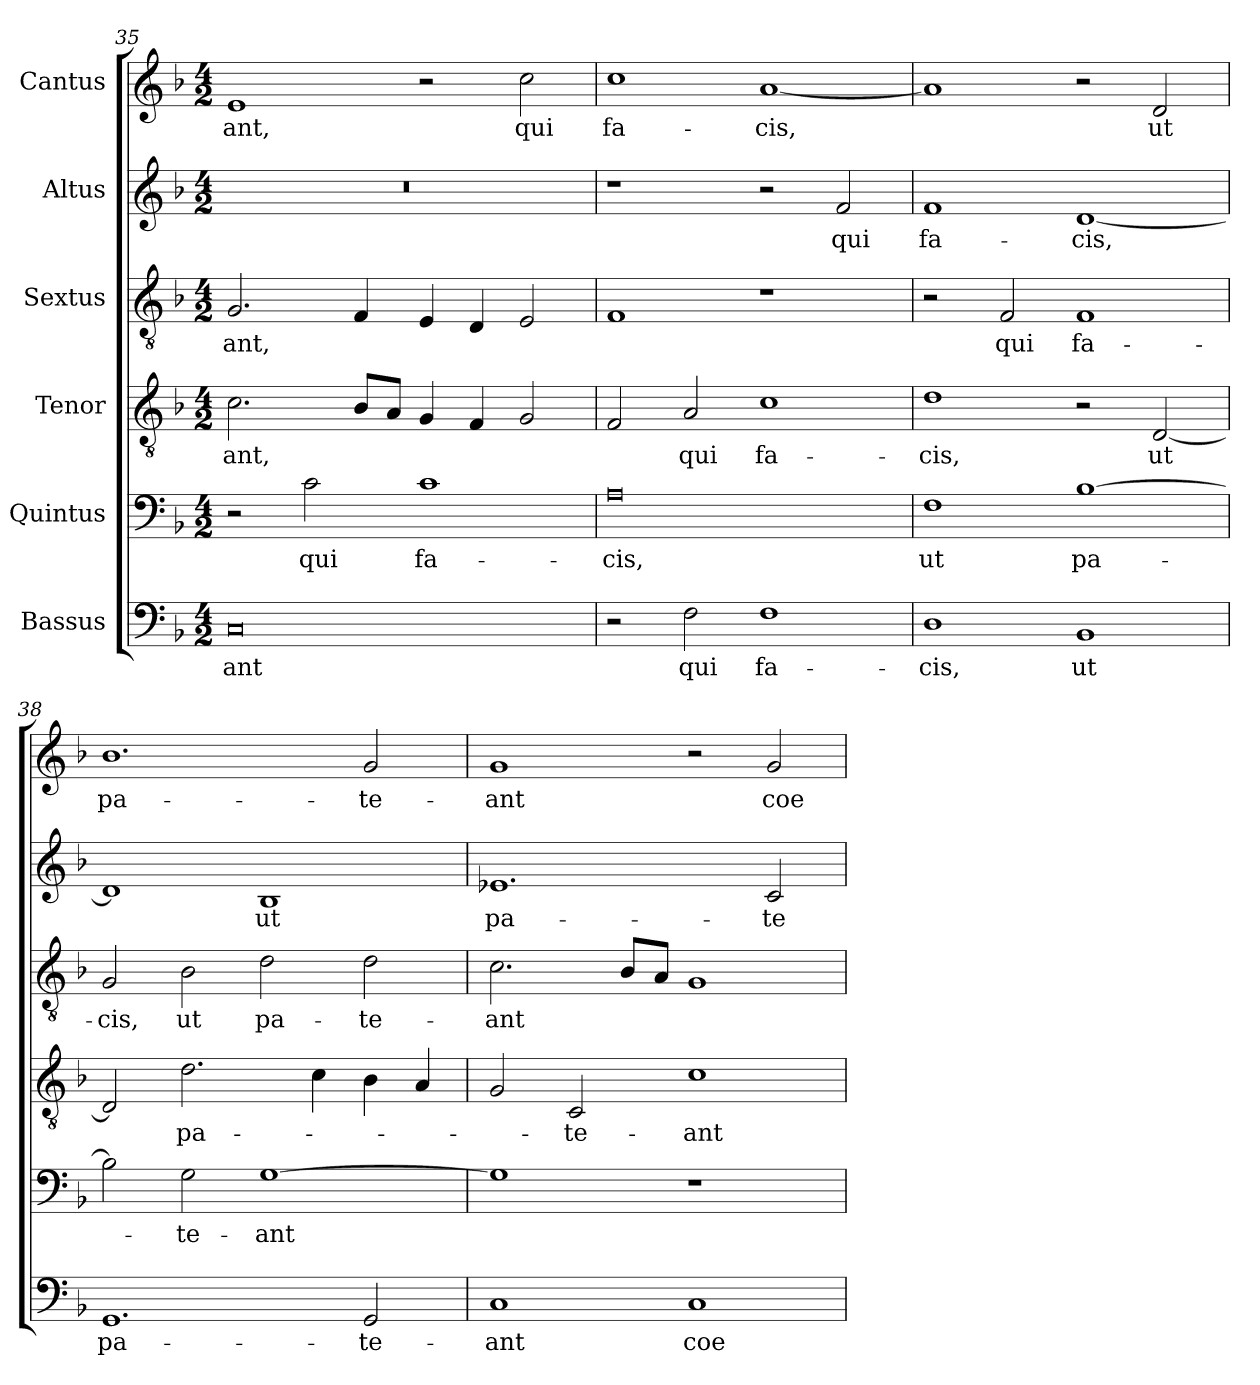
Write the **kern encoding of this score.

**kern	**text	**kern	**text	**kern	**text	**kern	**text	**kern	**text	**kern	**text
*part6	*part6	*part5	*part5	*part4	*part4	*part3	*part3	*part2	*part2	*part1	*part1
*staff6	*staff6	*staff5	*staff5	*staff4	*staff4	*staff3	*staff3	*staff2	*staff2	*staff1	*staff1
*I"Bassus	*	*I"Quintus	*	*I"Tenor	*	*I"Sextus	*	*I"Altus	*	*I"Cantus	*
*clefF4	*	*clefF4	*	*clefGv2	*	*clefGv2	*	*clefG2	*	*clefG2	*
*k[b-]	*	*k[b-]	*	*k[b-]	*	*k[b-]	*	*k[b-]	*	*k[b-]	*
*F:	*	*F:	*	*F:	*	*F:	*	*F:	*	*F:	*
*M4/2	*	*M4/2	*	*M4/2	*	*M4/2	*	*M4/2	*	*M4/2	*
=35	=35	=35	=35	=35	=35	=35	=35	=35	=35	=35	=35
!	!LO:LY:b	!	!	!	!LO:LY:b	!	!LO:LY:b	!	!	!	!LO:LY:b
0C	-ant	2r	.	2.c\	-ant,	2.G/	-ant,	0r	.	1e	-ant,
!	!	!	!LO:LY:b	!	!	!	!	!	!	!	!
.	.	2c\	qui	.	.	.	.	.	.	.	.
.	.	.	.	8B-/L	.	4F/	.	.	.	.	.
.	.	.	.	8A/J	.	.	.	.	.	.	.
!	!	!	!LO:LY:b	!	!	!	!	!	!	!	!
.	.	1c	fa-	4G/	.	4E/	.	.	.	2r	.
.	.	.	.	4F/	.	4D/	.	.	.	.	.
!	!	!	!	!	!	!	!	!	!	!	!LO:LY:b
.	.	.	.	2G/	.	2E/	.	.	.	2cc\	qui
=36	=36	=36	=36	=36	=36	=36	=36	=36	=36	=36	=36
!	!	!	!LO:LY:b	!	!	!	!	!	!	!	!LO:LY:b
2r	.	0A	-cis,	2F/	.	1F	.	1r	.	1cc	fa-
!	!LO:LY:b	!	!	!	!LO:LY:b	!	!	!	!	!	!
2F\	qui	.	.	2A/	qui	.	.	.	.	.	.
!	!LO:LY:b	!	!	!	!LO:LY:b	!	!	!	!	!	!LO:LY:b
1F	fa-	.	.	1c	fa-	1r	.	2r	.	[1a	-cis,
!	!	!	!	!	!	!	!	!	!LO:LY:b	!	!
.	.	.	.	.	.	.	.	2f/	qui	.	.
!!LO:LB:g=z
=37	=37	=37	=37	=37	=37	=37	=37	=37	=37	=37	=37
!	!LO:LY:b	!	!LO:LY:b	!	!LO:LY:b	!	!	!	!LO:LY:b	!	!
1D	-cis,	1F	ut	1d	-cis,	2r	.	1f	fa-	1a]	.
!	!	!	!	!	!	!	!LO:LY:b	!	!	!	!
.	.	.	.	.	.	2F/	qui	.	.	.	.
!	!LO:LY:b	!	!LO:LY:b	!	!	!	!LO:LY:b	!	!LO:LY:b	!	!
1BB-	ut	[1B-	pa-	2r	.	1F	fa-	[1d	-cis,	2r	.
!	!	!	!	!	!LO:LY:b	!	!	!	!	!	!LO:LY:b
.	.	.	.	[2D/	ut	.	.	.	.	2d/	ut
=38	=38	=38	=38	=38	=38	=38	=38	=38	=38	=38	=38
!	!LO:LY:b	!	!	!	!	!	!LO:LY:b	!	!	!	!LO:LY:b
1.GG	pa-	2B-\]	.	2D/]	.	2G/	-cis,	1d]	.	1.b-	pa-
!	!	!	!LO:LY:b	!	!LO:LY:b	!	!LO:LY:b	!	!	!	!
.	.	2G\	-te-	2.d\	pa-	2B-\	ut	.	.	.	.
!	!	!	!LO:LY:b	!	!	!	!LO:LY:b	!	!LO:LY:b	!	!
.	.	[1G	-ant	.	.	2d\	pa-	1B-	ut	.	.
.	.	.	.	4c\	.	.	.	.	.	.	.
!	!LO:LY:b	!	!	!	!	!	!LO:LY:b	!	!	!	!LO:LY:b
2GG/	-te-	.	.	4B-\	.	2d\	-te-	.	.	2g/	-te-
.	.	.	.	4A/	.	.	.	.	.	.	.
=39	=39	=39	=39	=39	=39	=39	=39	=39	=39	=39	=39
!	!LO:LY:b	!	!	!	!	!	!LO:LY:b	!	!LO:LY:b	!	!LO:LY:b
1C	-ant	1G]	.	2G/	.	2.c\	-ant	1.e-X	pa-	1g	-ant
!	!	!	!	!	!LO:LY:b	!	!	!	!	!	!
.	.	.	.	2C/	-te-	.	.	.	.	.	.
.	.	.	.	.	.	8B-/L	.	.	.	.	.
.	.	.	.	.	.	8A/J	.	.	.	.	.
!	!LO:LY:b	!	!	!	!LO:LY:b	!	!	!	!	!	!
1C	coe-	1r	.	1c	-ant	1G	.	.	.	2r	.
!	!	!	!	!	!	!	!	!	!LO:LY:b	!	!LO:LY:b
.	.	.	.	.	.	.	.	2c/	-te-	2g/	coe-
=	=	=	=	=	=	=	=	=	=	=	=
*-	*-	*-	*-	*-	*-	*-	*-	*-	*-	*-	*-
